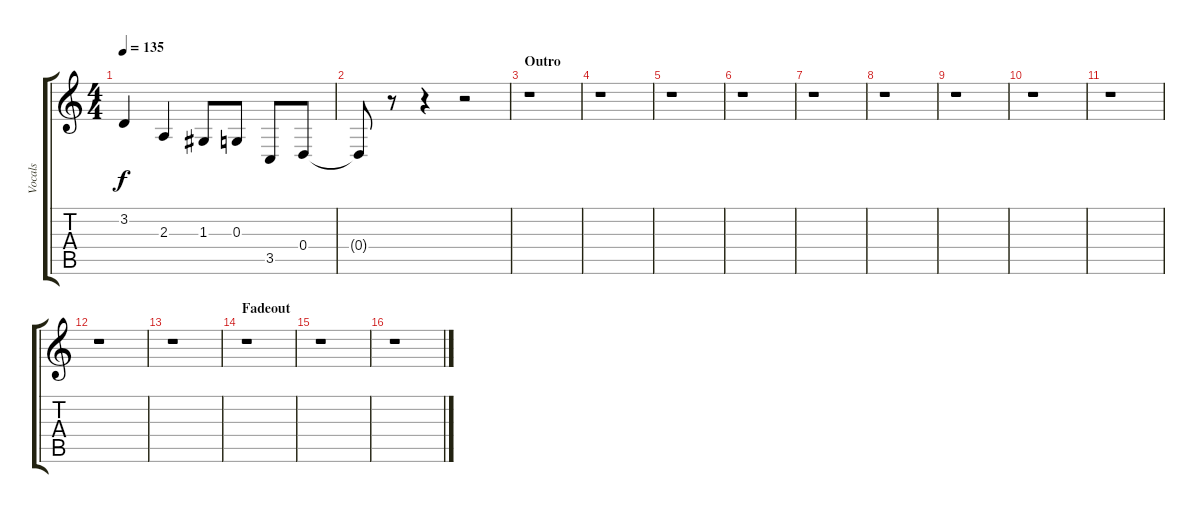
\track ("Vocals" "Vocals") {instrument lead2sawtooth}
\staff {score tabs}
\tuning (E4 B3 G3 D3 A2 E2) {hide}
\ts (4 4)
\tempo 135
\clef g2
\ks c
3.2.4{dy f} 2.3.4 1.3.8 0.3.8 3.5.8 0.4.8 |
0.4{t}.8 r.8 r.4 r.2 |
\section ("" "Outro")
r.1 |
r.1 |
r.1 |
r.1 |
r.1 |
r.1 |
r.1 |
r.1 |
r.1 |
r.1 |
r.1 |
\section ("" "Fadeout")
r.1 |
r.1 |
r.1
